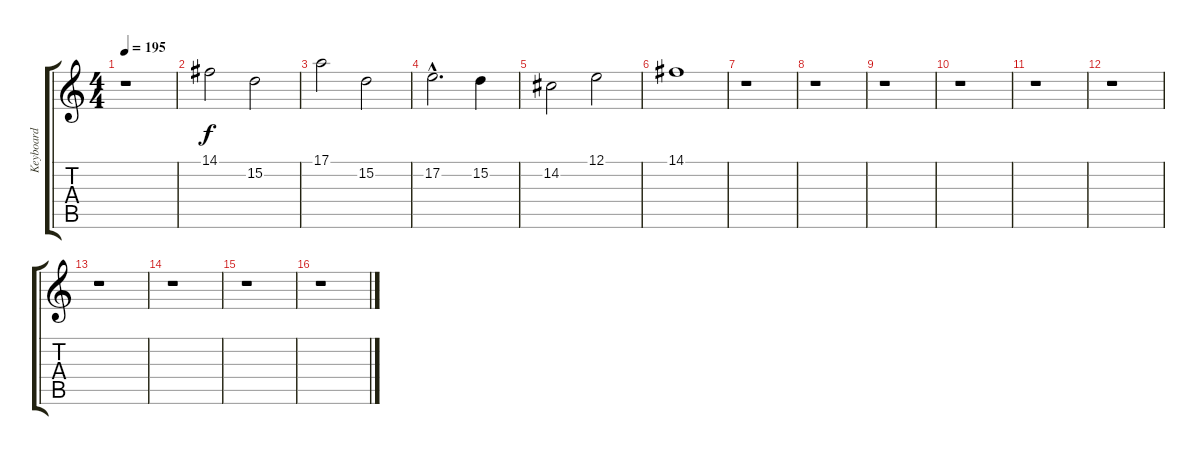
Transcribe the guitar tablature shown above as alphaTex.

\track ("Keyboard" "Keyboard") {instrument musicbox}
\staff {score tabs}
\tuning (E4 B3 G3 D3 A2 E2) {hide}
\ts (4 4)
\tempo 195
\clef g2
\ks c
r.1{dy mf} |
14.1.2{dy f} 15.2.2 |
17.1.2 15.2.2 |
17.2{hac}.2{d} 15.2.4 |
14.2.2 12.1.2 |
14.1.1 |
r.1 |
r.1 |
r.1 |
r.1 |
r.1 |
r.1 |
r.1 |
r.1 |
r.1 |
r.1
